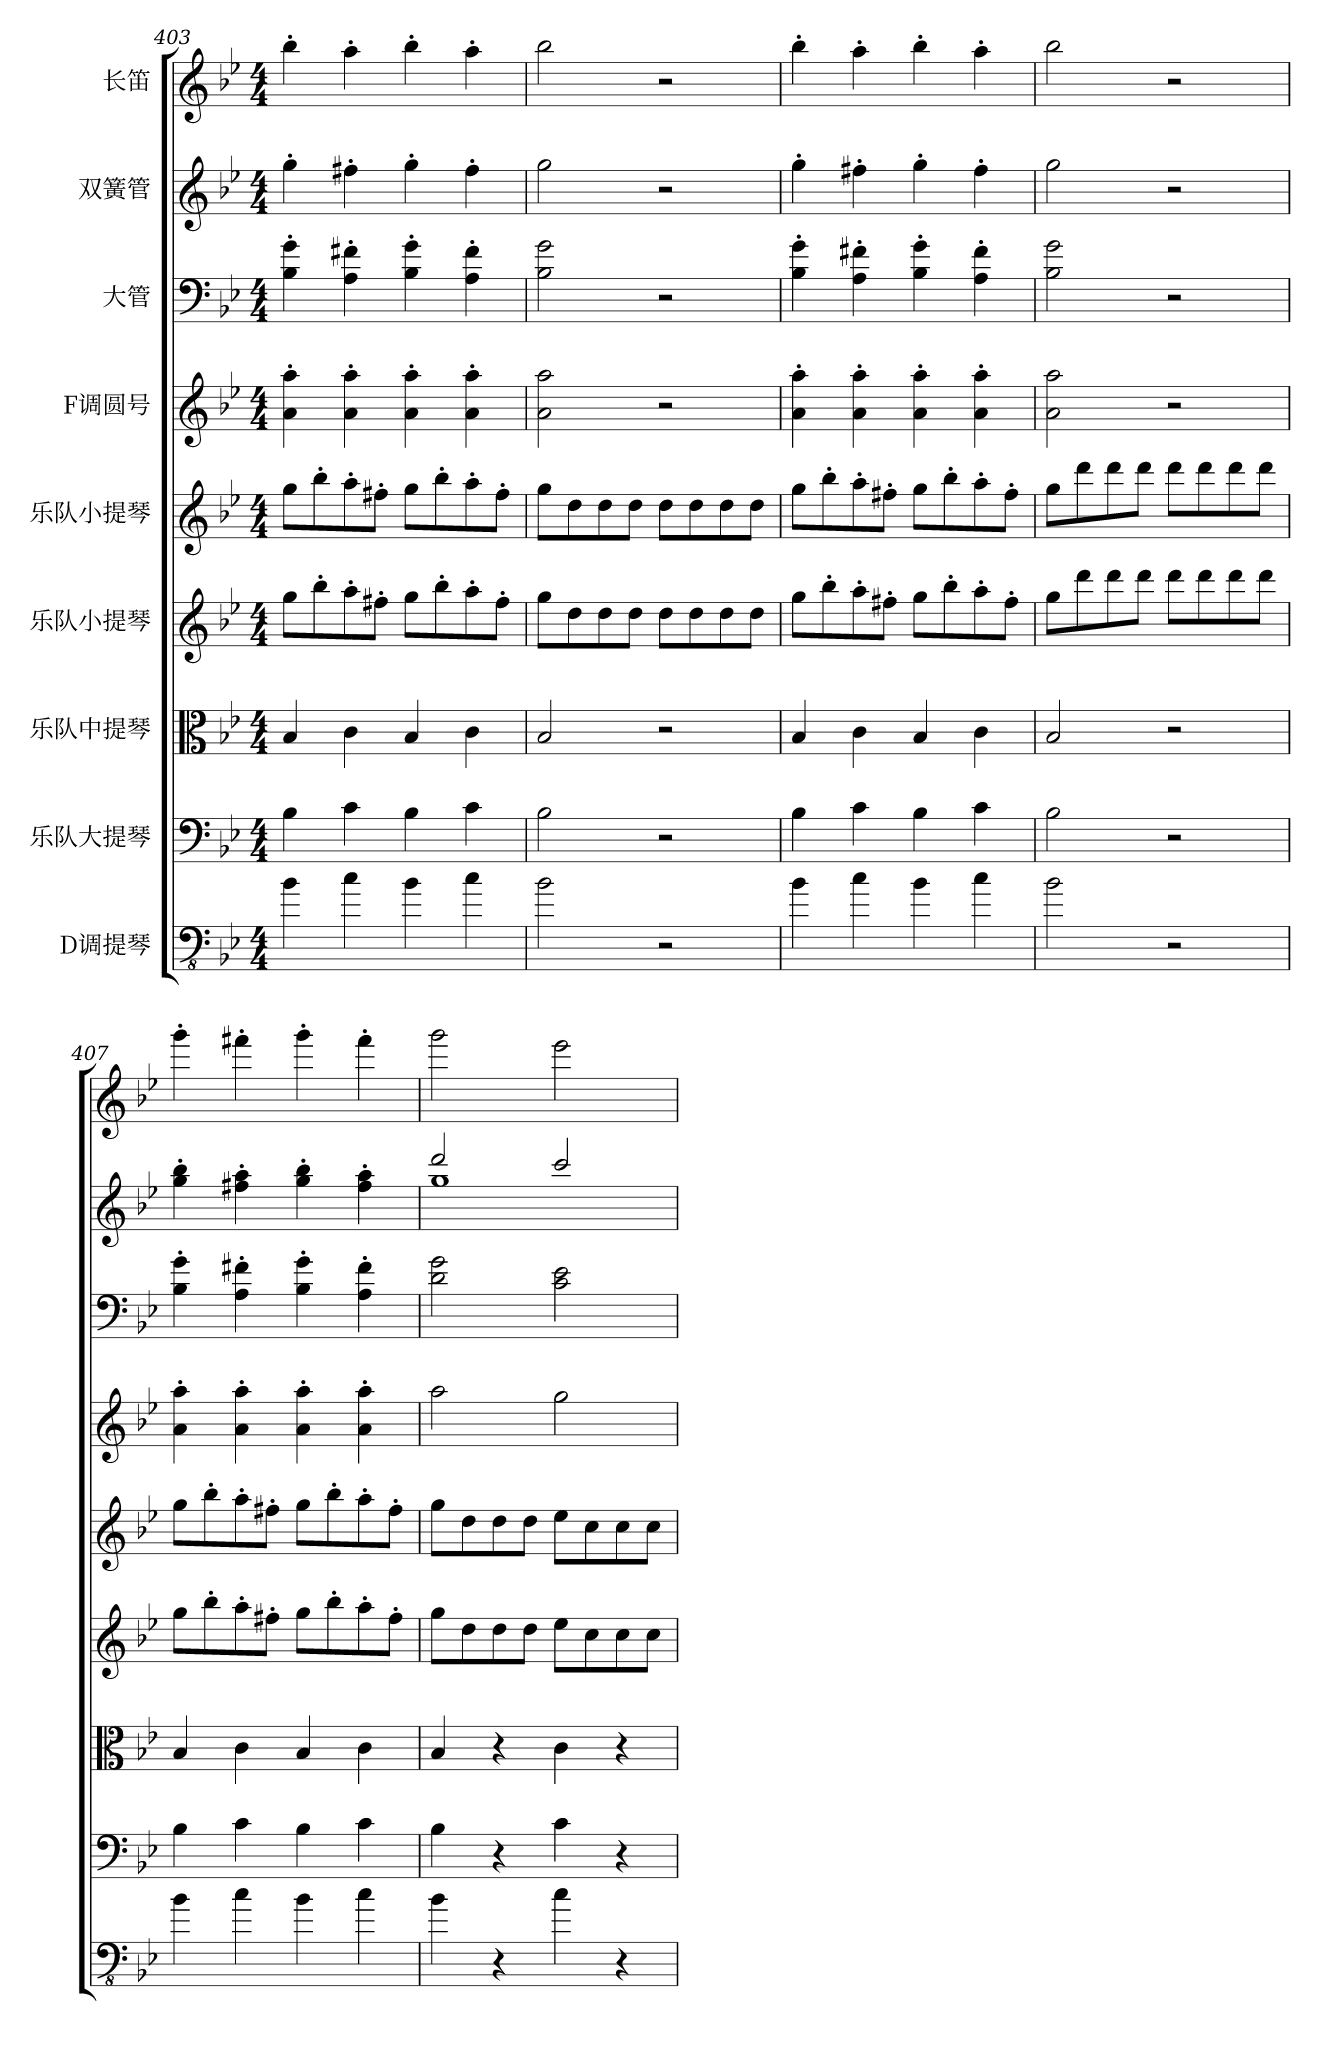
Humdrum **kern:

**kern	**kern	**kern	**kern	**kern	**kern	**kern	**kern	**kern
*part9	*part8	*part7	*part6	*part5	*part4	*part3	*part2	*part1
*staff9	*staff8	*staff7	*staff6	*staff5	*staff4	*staff3	*staff2	*staff1
*I"D调提琴	*I"乐队大提琴	*I"乐队中提琴	*I"乐队小提琴	*I"乐队小提琴	*I"F调圆号	*I"大管	*I"双簧管	*I"长笛
!!LO:PB:g=z
*clefFv4	*clefF4	*clefC3	*clefG2	*clefG2	*clefG2	*clefF4	*clefG2	*clefG2
*ITrd7c12	*	*	*	*	*ITrd4c7	*	*	*
*k[b-e-]	*k[b-e-]	*k[b-e-]	*k[b-e-]	*k[b-e-]	*k[b-e-a-]	*k[b-e-]	*k[b-e-]	*k[b-e-]
*M4/4	*M4/4	*M4/4	*M4/4	*M4/4	*M4/4	*M4/4	*M4/4	*M4/4
=403	=403	=403	=403	=403	=403	=403	=403	=403
4BB-\	4B-\	4B-/	8gg\L	8gg\L	4d\' 4dd\'	4B-\' 4g\'	4gg'\	4bb-'\
.	.	.	8bb-'\	8bb-'\	.	.	.	.
4C\	4c\	4c\	8aa'\	8aa'\	4d\' 4dd\'	4A\' 4f#X\'	4ff#X'\	4aa'\
.	.	.	8ff#X'\J	8ff#X'\J	.	.	.	.
4BB-\	4B-\	4B-/	8gg\L	8gg\L	4d\' 4dd\'	4B-\' 4g\'	4gg'\	4bb-'\
.	.	.	8bb-'\	8bb-'\	.	.	.	.
4C\	4c\	4c\	8aa'\	8aa'\	4d\' 4dd\'	4A\' 4f#\'	4ff#'\	4aa'\
.	.	.	8ff#'\J	8ff#'\J	.	.	.	.
=404	=404	=404	=404	=404	=404	=404	=404	=404
2BB-\	2B-\	2B-/	8gg\L	8gg\L	2d\ 2dd\	2B-\ 2g\	2gg\	2bb-\
.	.	.	8dd\	8dd\	.	.	.	.
.	.	.	8dd\	8dd\	.	.	.	.
.	.	.	8dd\J	8dd\J	.	.	.	.
2r	2r	2r	8dd\L	8dd\L	2r	2r	2r	2r
.	.	.	8dd\	8dd\	.	.	.	.
.	.	.	8dd\	8dd\	.	.	.	.
.	.	.	8dd\J	8dd\J	.	.	.	.
=405	=405	=405	=405	=405	=405	=405	=405	=405
4BB-\	4B-\	4B-/	8gg\L	8gg\L	4d\' 4dd\'	4B-\' 4g\'	4gg'\	4bb-'\
.	.	.	8bb-'\	8bb-'\	.	.	.	.
4C\	4c\	4c\	8aa'\	8aa'\	4d\' 4dd\'	4A\' 4f#X\'	4ff#X'\	4aa'\
.	.	.	8ff#X'\J	8ff#X'\J	.	.	.	.
4BB-\	4B-\	4B-/	8gg\L	8gg\L	4d\' 4dd\'	4B-\' 4g\'	4gg'\	4bb-'\
.	.	.	8bb-'\	8bb-'\	.	.	.	.
4C\	4c\	4c\	8aa'\	8aa'\	4d\' 4dd\'	4A\' 4f#\'	4ff#'\	4aa'\
.	.	.	8ff#'\J	8ff#'\J	.	.	.	.
=406	=406	=406	=406	=406	=406	=406	=406	=406
2BB-\	2B-\	2B-/	8gg\L	8gg\L	2d\ 2dd\	2B-\ 2g\	2gg\	2bb-\
.	.	.	8ddd\	8ddd\	.	.	.	.
.	.	.	8ddd\	8ddd\	.	.	.	.
.	.	.	8ddd\J	8ddd\J	.	.	.	.
2r	2r	2r	8ddd\L	8ddd\L	2r	2r	2r	2r
.	.	.	8ddd\	8ddd\	.	.	.	.
.	.	.	8ddd\	8ddd\	.	.	.	.
.	.	.	8ddd\J	8ddd\J	.	.	.	.
!!LO:PB:g=z
=407	=407	=407	=407	=407	=407	=407	=407	=407
4BB-\	4B-\	4B-/	8gg\L	8gg\L	4d\' 4dd\'	4B-\' 4g\'	4gg\' 4bb-\'	4ggg'\
.	.	.	8bb-'\	8bb-'\	.	.	.	.
4C\	4c\	4c\	8aa'\	8aa'\	4d\' 4dd\'	4A\' 4f#X\'	4ff#X\' 4aa\'	4fff#X'\
.	.	.	8ff#X'\J	8ff#X'\J	.	.	.	.
4BB-\	4B-\	4B-/	8gg\L	8gg\L	4d\' 4dd\'	4B-\' 4g\'	4gg\' 4bb-\'	4ggg'\
.	.	.	8bb-'\	8bb-'\	.	.	.	.
4C\	4c\	4c\	8aa'\	8aa'\	4d\' 4dd\'	4A\' 4f#\'	4ff#\' 4aa\'	4fff#'\
.	.	.	8ff#'\J	8ff#'\J	.	.	.	.
=408	=408	=408	=408	=408	=408	=408	=408	=408
*	*	*	*	*	*	*	*^	*
4BB-\	4B-\	4B-/	8gg\L	8gg\L	2dd\	2d\ 2g\	2ddd/	1gg	2ggg\
.	.	.	8dd\	8dd\	.	.	.	.	.
4r	4r	4r	8dd\	8dd\	.	.	.	.	.
.	.	.	8dd\J	8dd\J	.	.	.	.	.
4C\	4c\	4c\	8ee-\L	8ee-\L	2cc\	2c\ 2e-\	2ccc/	.	2eee-\
.	.	.	8cc\	8cc\	.	.	.	.	.
4r	4r	4r	8cc\	8cc\	.	.	.	.	.
.	.	.	8cc\J	8cc\J	.	.	.	.	.
*	*	*	*	*	*	*	*v	*v	*
=	=	=	=	=	=	=	=	=
*-	*-	*-	*-	*-	*-	*-	*-	*-
